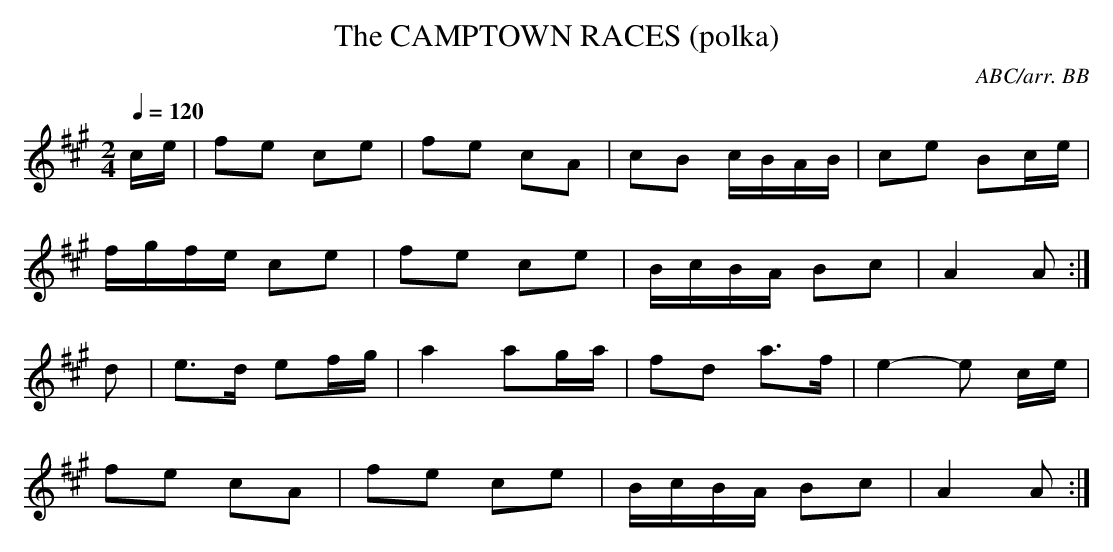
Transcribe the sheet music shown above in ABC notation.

X:1
T:CAMPTOWN RACES (polka), The
C:ABC/arr. BB
classic!
Q:1/4=120
L:1/8
M:2/4
K:A
c/e/|fe ce|fe cA|cB c/B/A/B/|ce Bc/e/|
f/g/f/e/ ce|fe ce | B/c/B/A/ Bc|A2 A :|
d|e>d ef/g/|a2 ag/a/|fd a>f|e2-e c/e/|
fe cA|fe ce|B/c/B/A/ Bc|A2 A :|
